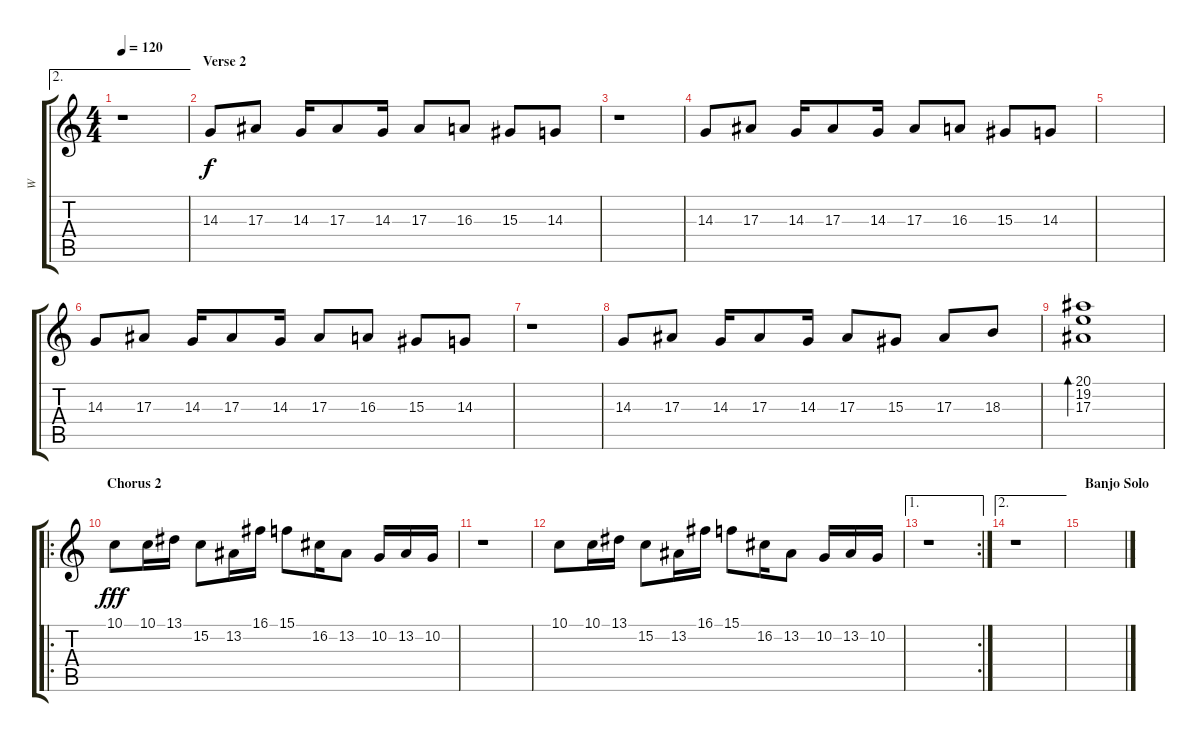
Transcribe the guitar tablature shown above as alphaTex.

\track ("W" "W") {instrument celesta}
\staff {score tabs}
\tuning (D4 A3 F3 C3 G2 C2) {hide}
\ae 2
\ts (4 4)
\tempo 120
\clef g2
\ks c
r.1{dy fff} |
\section ("" "Verse 2")
14.3.8{dy f} 17.3.8 14.3.16 17.3.8 14.3.16 17.3.8 16.3.8 15.3.8 14.3.8 |
r.1 |
14.3.8 17.3.8 14.3.16 17.3.8 14.3.16 17.3.8 16.3.8 15.3.8 14.3.8 |
|
14.3.8 17.3.8 14.3.16 17.3.8 14.3.16 17.3.8 16.3.8 15.3.8 14.3.8 |
r.1 |
14.3.8 17.3.8 14.3.16 17.3.8 14.3.16 17.3.8 15.3.8 17.3.8 18.3.8 |
(20.1 19.2 17.3).1{bd 240} |
\ro
\section ("" "Chorus 2")
10.1.8{dy fff} 10.1.16 13.1.16 15.2.8 13.2.16 16.1.16 15.1.8 16.2.16 13.2.8 10.2.16 13.2.16 10.2.16 |
r.1 |
10.1.8 10.1.16 13.1.16 15.2.8 13.2.16 16.1.16 15.1.8 16.2.16 13.2.8 10.2.16 13.2.16 10.2.16 |
\ae 1
\rc 2
r.1 |
\ae 2
r.1 |
\section ("" "Banjo Solo")
